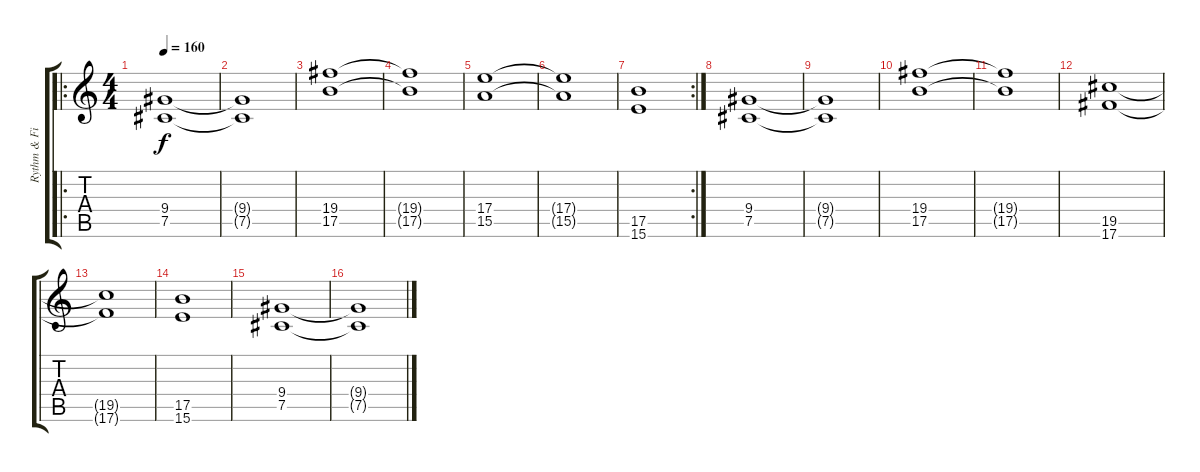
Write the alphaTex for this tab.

\track ("Rythm & Fills" "Rythm & Fi") {instrument distortionguitar}
\staff {score tabs}
\tuning (Db4 Ab3 E3 B2 Gb2 Db2) {hide}
\ro
\ts (4 4)
\tempo 160
\clef g2
\ks c
(9.4 7.5).1{dy f} |
(9.4{t} 7.5{t}).1 |
(19.4 17.5).1 |
(19.4{t} 17.5{t}).1 |
(17.4 15.5).1 |
(17.4{t} 15.5{t}).1 |
\rc 2
(17.5 15.6).1 |
(9.4 7.5).1{volume 13} |
(9.4{t} 7.5{t}).1 |
(19.4 17.5).1{volume 11} |
(19.4{t} 17.5{t}).1 |
(19.5 17.6).1{volume 9} |
(19.5{t} 17.6{t}).1 |
(17.5 15.6).1{volume 7} |
(9.4 7.5).1{volume 5} |
(9.4{t} 7.5{t}).1
